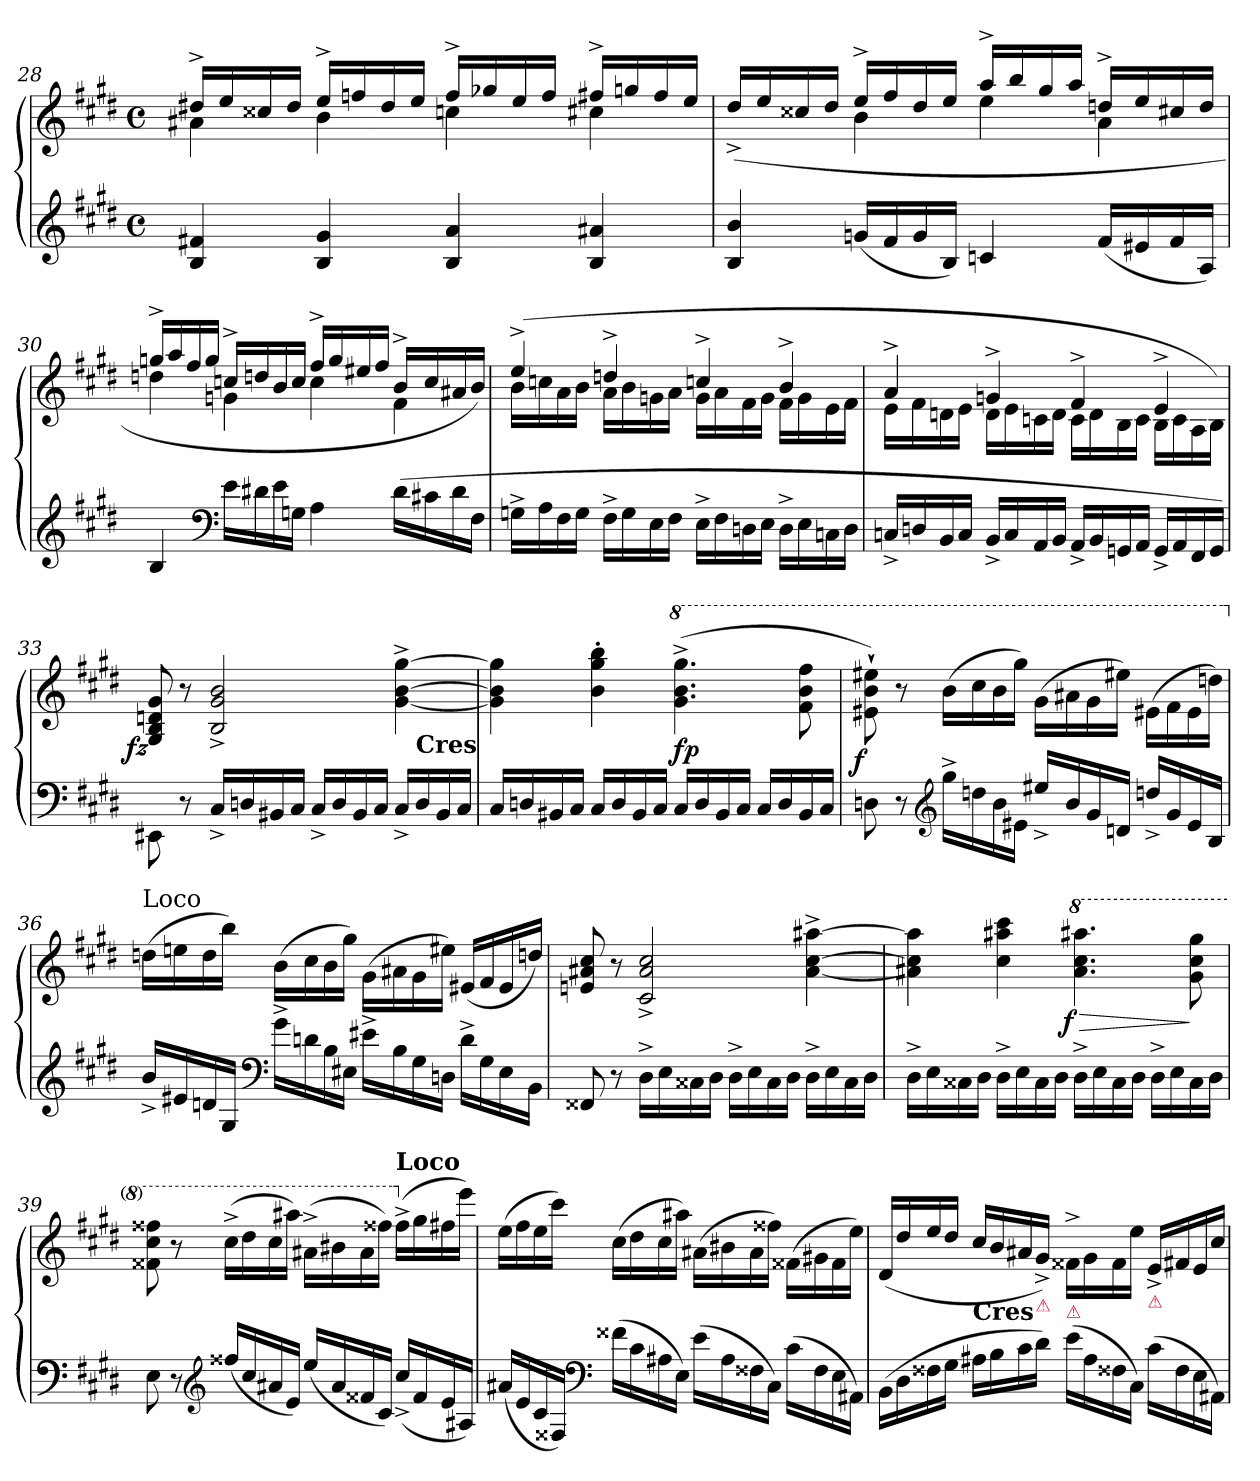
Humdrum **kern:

**kern	**kern	**dynam
*part1	*part1	*part1
*staff2	*staff1	*staff1/2
*clefG2	*clefG2	*
*k[f#c#g#d#]	*k[f#c#g#d#]	*
*M4/4	*M4/4	*
*met(c)	*met(c)	*
=28	=28	=28
*	*^	*
4B 4f#X	16dd#X^>LL	4a#X	.
.	16ee	.	.
.	16cc##X	.	.
.	16dd#JJ	.	.
4B 4g#	16ee^LL	4b	.
.	16ffn	.	.
.	16dd#	.	.
.	16eeJJ	.	.
4B 4a	16ff^>LL	4ccn	.
.	16gg-X	.	.
.	16ee	.	.
.	16ffJJ	.	.
4B 4a#X	16ff#X^>LL	4cc#X	.
.	16ggn	.	.
.	16ff#	.	.
.	16eeJJ	.	.
=29	=29	=29	=29
4B 4b	(>16dd#^>/LL	4reyy	.
.	16ee	.	.
.	16cc##X	.	.
.	16dd#JJ	.	.
(<16gnLL	16ee^>LL	4b	.
16f#	16ff#	.	.
16g	16dd#	.	.
16BJJ)	16eeJJ	.	.
4cn	16aa^>LL	4ee	.
.	16bb	.	.
.	16gg#	.	.
.	16aaJJ	.	.
(<16f#LL	16ddn^>LL	4a	.
16e#X	16ee	.	.
16f#	16cc#X	.	.
16AJJ)	16ddJJ	.	.
=30	=30	=30	=30
4B	16ggn^>LL	4ddn	.
.	16aa	.	.
.	16ff#	.	.
.	16ggJJ	.	.
*clefF4	*	*	*
16eLL	16ccn^>LL	4gn	.
16d#X	16ddn	.	.
16e	16b	.	.
16GnJJ	16ccJJ	.	.
4A	16ff#^>LL	4cc	.
.	16gg	.	.
.	16ee#X	.	.
.	16ff#JJ	.	.
(<16d#LL	16b^>LL	4f#	.
16c#X	16cc	.	.
16d#	16a#X	.	.
16F#JJ	16bJJ)	.	.
=31	=31	=31	=31
16Gn^>LL	(4ee^>	16bLL	.
16A	.	16ccn	.
16F#	.	16a	.
16GJJ	.	16bJJ	.
16F#^>LL	4ddn^>	16aLL	.
16G	.	16b	.
16E	.	16gn	.
16F#JJ	.	16aJJ	.
16E^>LL	4ccn^>	16gLL	.
16F#	.	16a	.
16Dn	.	16f#	.
16EJJ	.	16gJJ	.
16D^>LL	4b^>	16f#LL	.
16E	.	16g	.
16Cn	.	16e	.
16DJJ	.	16f#JJ	.
=32	=32	=32	=32
16Cn^<LL	4a^>	16eLL	.
16Dn	.	16f#	.
16BB	.	16dn	.
16CJJ	.	16eJJ	.
16BB^<LL	4gn^>	16dLL	.
16C	.	16e	.
16AA	.	16cn	.
16BBJJ	.	16dJJ	.
16AA^<LL	4f#^>	16cLL	.
16BB	.	16d	.
16GGn	.	16B	.
16AAJJ	.	16cJJ	.
16GG^<LL	4e^>	16BLL	.
16AA	.	16c	.
16FF#	.	16A	.
16GGJJ)	.	16BJJ)	.
=33	=33	=33	=33
!	!	!	!LO:DY:rj
8EE#X\	8G#/ 8B/ 8dn/ 8g#/	2ryy	fz
8r	8r	.	.
16C#^<LL	2B^< 2g#^< 2b^<	.	.
16Dn	.	.	.
16BB#X	.	.	.
16C#JJ	.	.	.
16C#^<LL	.	4ryy	.
16D	.	.	.
16BB#	.	.	.
16C#JJ	.	.	.
16C#^<LL	[4g#^> [4b^> [4gg#^>	16ryy	.
!	!	!LO:TX:c:B:t=Cres	!
16D	.	8.ryy	.
16BB#	.	.	.
16C#JJ	.	.	.
*	*v	*v	*
=34	=34	=34
16C#LL	4g#] 4b] 4gg#]	.
16Dn	.	.
16BB#X	.	.
16C#JJ	.	.
16C#LL	4b'> 4gg#'> 4bb'>	.
16D	.	.
16BB#	.	.
16C#JJ	.	.
*	*8va	*
16C#LL	(>4.gg#^< 4.bb^< 4.ggg#^<	fp
16D	.	.
16BB#	.	.
16C#JJ	.	.
16C#LL	.	.
16D	.	.
16BB#	8ff# 8bb 8fff#	.
16C#JJ	.	.
=35	=35	=35
!	!	!LO:DY:rj
8Dn	8ee#X`>\ 8bb`>\ 8eee#X`>\)	f
8r	8r	.
*clefG2	*	*
16gg#^>LL	(>16bbLL	.
16ddn	16ccc#	.
16b	16bb	.
16e#XJJ	16ggg#JJ)	.
16ee#X^>LL	(>16gg#\LL	.
16b	16aa#X	.
16g#	16gg#	.
16dnJJ	16eee#XJJ)	.
16ddn^>LL	(>16ee#X\LL	.
16g#	16ff#	.
16e#	16ee#	.
16BJJ	16dddnJJ)	.
=36	=36	=36
*	*X8va	*
!	!LO:TX:a:t=Loco	!
16b^>LL	(>16ddnLL	.
16e#X	16een	.
16dn	16dd	.
16G#JJ	16bbJJ)	.
*clefF4	*	*
16g#^>LL	(>16bLL	.
16dn	16cc#	.
16B	16b	.
16E#XJJ	16gg#JJ)	.
16e#X^>LL	(>16g#\LL	.
16B	16a#X	.
16G#	16g#	.
16DnJJ	16ee#XJJ)	.
16d^>LL	(>16e#XLL	.
16G#	16f#	.
16E#	16e#	.
16BBJJ	16ddnJJ)	.
=37	=37	=37
8FF##X	8en 8a#X 8cc#	.
8r	8r	.
16D#^>LL	2c#^< 2a#^< 2cc#^<	.
16E	.	.
16C##X	.	.
16D#JJ	.	.
16D#^>LL	.	.
16E	.	.
16C##	.	.
16D#JJ	.	.
16D#^>LL	[4a#^> [4cc#^> [4aa#X^>	.
16E	.	.
16C##	.	.
16D#JJ	.	.
=38	=38	=38
16D#^>LL	4a#X] 4cc#] 4aa#]	.
16E	.	.
16C##X	.	.
16D#JJ	.	.
16D#^>LL	4cc# 4aa#X 4ccc#	.
16E	.	.
16C##	.	.
16D#JJ	.	.
*	*8va	*
!	!	!LO:DY:n=1:rj
16D#^>LL	4.aa# 4.ccc# 4.aaa#X	> f
16E	.	.
16C##	.	.
16D#JJ	.	.
16D#^LL	.	.
16E	.	.
16C##	8gg# 8ccc# 8ggg#	]
16D#JJ	.	.
=39	=39	=39
8E	8ff##X 8ccc# 8fff##X	.
8r	8r	.
*clefG2	*	*
(<16ff##X/LL	(>16ccc#^>LL	.
16cc#	16ddd#	.
16a#X	16ccc#	.
16eJJ)	16aaa#XJJ)	.
(<16eeLL	(>16aa#X^>LL	.
16a#	16bb#X	.
16f##X	16aa#	.
16c#JJ)	16fff##XJJ)	.
*	*X8va	*
!	!LO:TX:a:B:t=Loco	!
(<16cc#^>LL	(>16ff##^>LL	.
16f##	16gg#	.
16e	16ff#X	.
16A#XJJ)	16eeeJJ)	.
=40	=40	=40
(<16a#XLL	(>16eeLL	.
16e	16ff#	.
16c#	16ee	.
16F##XJJ)	16ccc#JJ)	.
*clefF4	*	*
(>16f##XLL	(>16cc#LL	.
16c#	16dd#	.
16A#X	16cc#	.
16EJJ)	16aa#XJJ)	.
(>16eLL	(>16a#XLL	.
16A#	16b#X	.
16F##X	16a#	.
16C#JJ)	16ff##XJJ)	.
(>16c#LL	(>16f##X\LL	.
16F##	16g#X	.
16E	16f##	.
16AA#XJJ)	16eeJJ)	.
=41	=41	=41
(>16BBLL	(>16d#LL	.
16D#	16dd#	.
16F##X	16ee	.
16G#JJ	16dd#JJ	.
!	!LO:TX:c:B:t=Cres	!
16A#XLL	16cc#LL	.
16B	16b	.
16c#	16a#X	.
!	!LO:TX:b:color=crimson:t=⚠	!
16d#JJ)	16g#^<JJ)	.
!	!LO:TX:b:color=crimson:t=⚠	!
(>16eLL	16f##X^<LL	.
16A#	16g#	.
16F##X	16f##	.
16C#JJ)	16eeJJ	.
!	!LO:TX:b:color=crimson:t=⚠	!
(>16c#LL	16e^<LL	.
16F##	16f#X	.
16E	16e	.
16AA#XJJ)	16cc#JJ	.
=	=	=
*-	*-	*-
